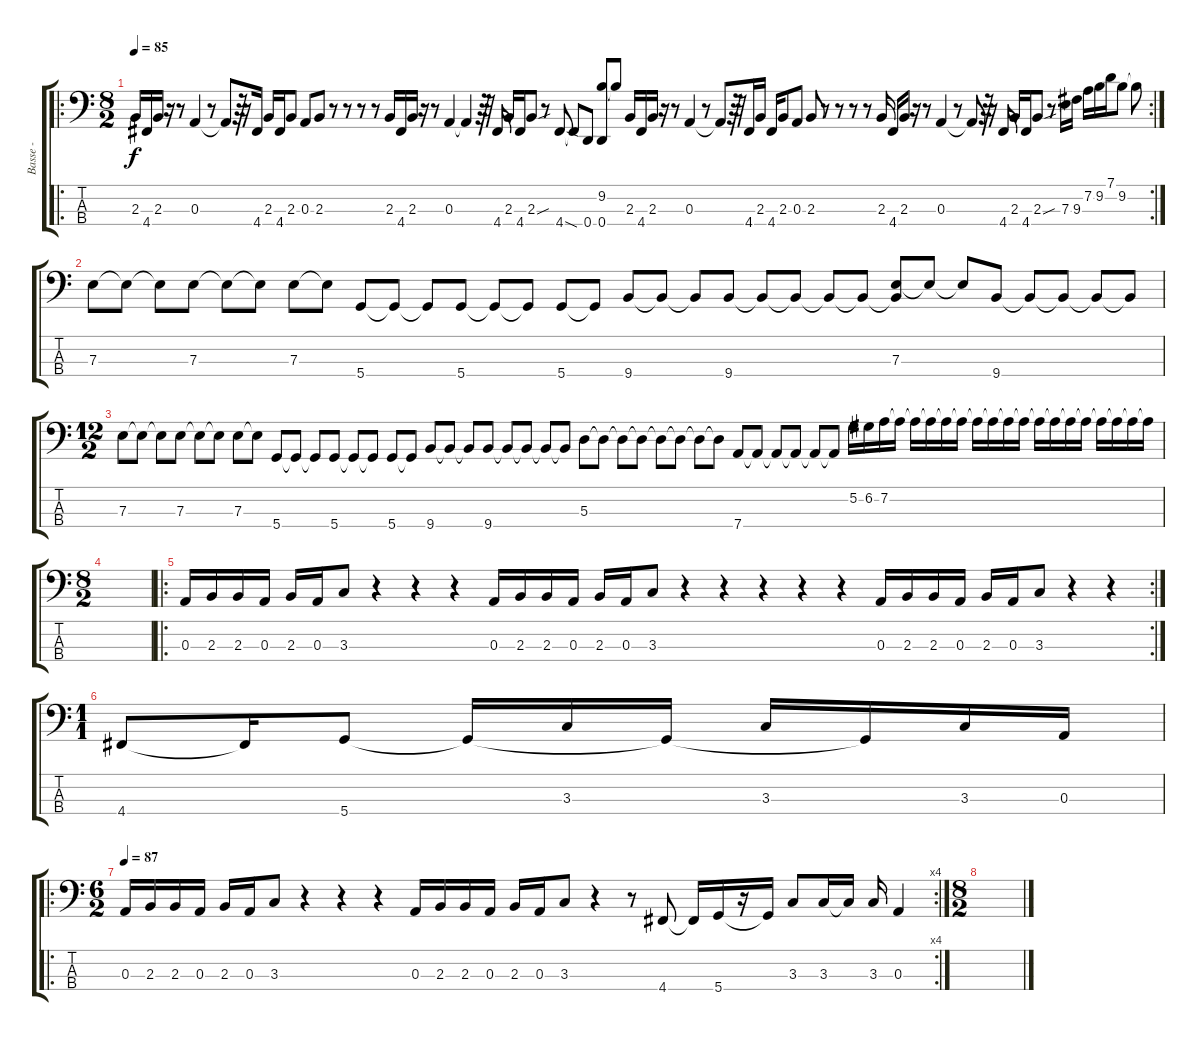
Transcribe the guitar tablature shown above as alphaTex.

\track ("Basse - " "Basse - ") {instrument electricbassfinger}
\staff {score tabs}
\tuning (G2 D2 A1 D1) {hide}
\ro
\rc 2
\ts (8 2)
\tempo 85
\clef f4
\ks c
2.3.16{dy f} 4.4.16 2.3.16 r.16 r.8 0.3.4 r.8 0.3{t}.8 r.64 r.16 4.4.16 2.3.16 4.4.16 2.3.8 0.3.8 2.3.8 r.8 r.8 r.8 r.8 2.3.16 4.4.16 2.3.16 r.16 r.8 0.3.4 0.3{t}.4 r.64 r.32 4.4.16 2.3.16 4.4.16 2.3{sou}.8 r.8 4.4{sod}.8 4.4{t}.8 0.4.8 (9.2{t} 0.4).8 9.2{t}.8 2.3.16 4.4.16 2.3.16 r.16 r.8 0.3.4 r.8 0.3{t}.8 r.64 r.32 4.4.16 2.3.16 4.4.16 2.3.8 0.3.8 2.3.8 r.8 r.8 r.8 r.8 2.3.16 4.4.16 2.3.16 r.16 r.8 0.3.4 r.8 0.3{t}.8 r.64 r.16 4.4.16 2.3.16 4.4.16 2.3{sou}.8 r.8 7.3.16 9.3.16 7.2.16 9.2.16 7.1.16 9.2.8 9.2{t}.8 |
7.3.8 7.3{t}.8 7.3{t}.8 7.3.8 7.3{t}.8 7.3{t}.8 7.3.8 7.3{t}.8 5.4.8 5.4{t}.8 5.4{t}.8 5.4.8 5.4{t}.8 5.4{t}.8 5.4.8 5.4{t}.8 9.4.8 9.4{t}.8 9.4{t}.8 9.4.8 9.4{t}.8 9.4{t}.8 9.4{t}.8 9.4{t}.8 (7.3 9.4{t}).8 7.3{t}.8 7.3{t}.8 9.4.8 9.4{t}.8 9.4{t}.8 9.4{t}.8 9.4{t}.8 |
\ts (12 2)
7.3.8 7.3{t}.8 7.3{t}.8 7.3.8 7.3{t}.8 7.3{t}.8 7.3.8 7.3{t}.8 5.4.8 5.4{t}.8 5.4{t}.8 5.4.8 5.4{t}.8 5.4{t}.8 5.4.8 5.4{t}.8 9.4.8 9.4{t}.8 9.4{t}.8 9.4.8 9.4{t}.8 9.4{t}.8 9.4{t}.8 9.4{t}.8 5.3.8 5.3{t}.8 5.3{t}.8 5.3{t}.8 5.3{t}.8 5.3{t}.8 5.3{t}.8 5.3{t}.8 7.4.8 7.4{t}.8 7.4{t}.8 7.4{t}.8 7.4{t}.8 7.4{t}.8 5.2.16 6.2.16 7.2.16 7.2{t}.16 7.2{t}.16 7.2{t}.16 7.2{t}.16 7.2{t}.16 7.2{t}.16 7.2{t}.16 7.2{t}.16 7.2{t}.16 7.2{t}.16 7.2{t}.16 7.2{t}.16 7.2{t}.16 7.2{t}.16 7.2{t}.16 7.2{t}.16 7.2{t}.16 |
\ts (8 2)
|
\ro
\rc 2
0.3.16 2.3.16 2.3.16 0.3.16 2.3.16 0.3.16 3.3.8 r.4 r.4 r.4 0.3.16 2.3.16 2.3.16 0.3.16 2.3.16 0.3.16 3.3.8 r.4 r.4 r.4 r.4 r.4 0.3.16 2.3.16 2.3.16 0.3.16 2.3.16 0.3.16 3.3.8 r.4 r.4 |
\ts (1 1)
4.4.8 4.4{t}.16 5.4.8 5.4{t}.16 3.3.16 5.4{t}.16 3.3.16 5.4{t}.16 3.3.16 0.3.16 |
\ro
\rc 4
\ts (6 2)
\tempo 87
0.3.16 2.3.16 2.3.16 0.3.16 2.3.16 0.3.16 3.3.8 r.4 r.4 r.4 0.3.16 2.3.16 2.3.16 0.3.16 2.3.16 0.3.16 3.3.8 r.4 r.8 4.4.8 4.4{t}.16 5.4.16 r.16 5.4{t}.16 3.3.8 3.3.16 3.3{t}.16 3.3.16 0.3.4 |
\ts (8 2)
